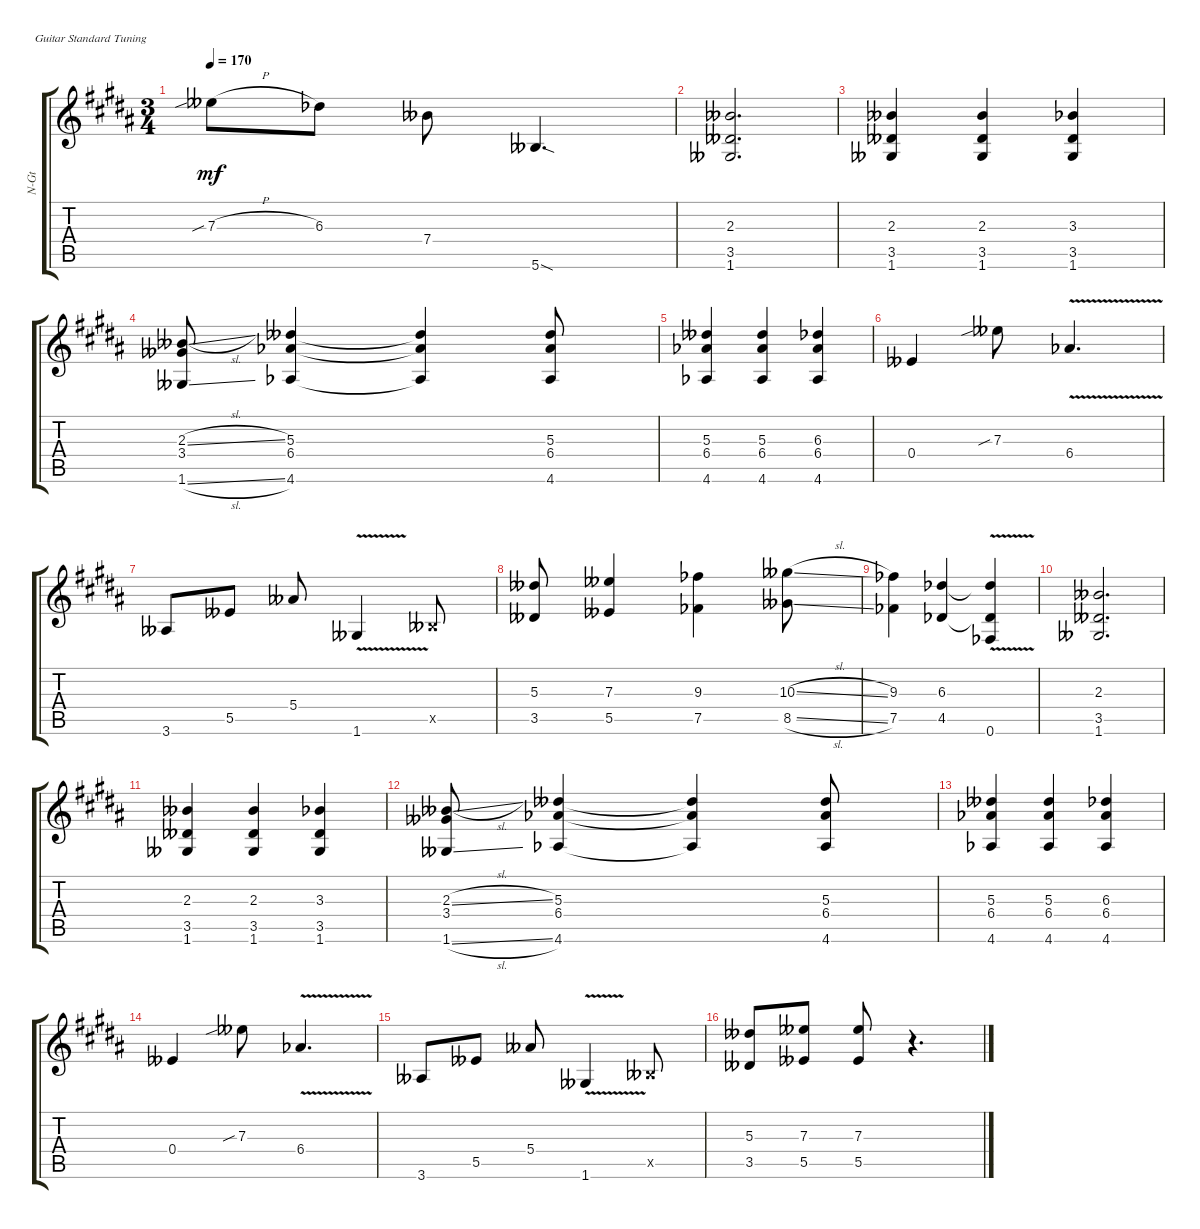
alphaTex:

\defaultSystemsLayout 4
\bracketExtendMode groupsimilarinstruments
\otherSystemsTrackNameOrientation horizontal
\track ("Nylon Guitar" "N-Gt") {instrument acousticguitarnylon}
\staff {score tabs}
\tuning (E4 B3 G3 D3 A2 E2)
\ts (3 4)
\tempo 170
\clef g2
\ks b
7.3{sib h acc bb}.8{dy mf beam Down} 6.3{acc b}.8{beam Down} 7.4{acc bb}.8{beam Down} 5.6{sod acc bb}.4{d beam Up} |
(1.6{acc bb} 3.5{acc bb} 2.3{acc bb}).2{d beam Up} |
(1.6{acc bb} 3.5{acc bb} 2.3{acc bb}).4{beam Up} (1.6{acc bb} 3.5{acc bb} 2.3{acc bb}).4{beam Up} (1.6{acc bb} 3.5{acc bb} 3.3{acc b}).4{beam Up} |
(1.6{sl acc bb} 2.3{sl acc bb} 3.4{acc bb}).8{beam Up} (4.6{acc b} 6.4{acc b} 5.3{acc bb}).4{beam Up} (4.6{t acc b} 6.4{t acc b} 5.3{t acc bb}).4{beam Up} (4.6{acc b} 6.4{acc b} 5.3{acc bb}).8{beam Up} |
(4.6{acc b} 6.4{acc b} 5.3{acc bb}).4{beam Up} (4.6{acc b} 6.4{acc b} 5.3{acc bb}).4{beam Up} (4.6{acc b} 6.4{acc b} 6.3{acc b}).4{beam Up} |
0.4{acc bb}.4{beam Up} 7.3{sib acc bb}.8{beam Down} 6.4{v acc b}.4{d beam Up} |
3.6{acc bb}.8{beam Up} 5.5{acc bb}.8{beam Up} 5.4{acc bb}.8{beam Up} 1.6{v acc bb}.4{beam Up} 0.5{x acc bb}.8{beam Up} |
(3.5{acc bb} 5.3{acc bb}).8{beam Up} (5.5{acc bb} 7.3{acc bb}).4{beam Up} (7.5{acc b} 9.3{acc b}).4{beam Down} (8.5{sl acc bb} 10.3{sl acc bb}).8{beam Down} |
(7.5{acc b} 9.3{acc b}).4{beam Down} (4.5{acc b} 6.3{acc b}).4{beam Up} (4.5{v t acc b} 6.3{v t acc b} 0.6{acc b}).4{beam Up} |
(1.6{acc bb} 3.5{acc bb} 2.3{acc bb}).2{d beam Up} |
(1.6{acc bb} 3.5{acc bb} 2.3{acc bb}).4{beam Up} (1.6{acc bb} 3.5{acc bb} 2.3{acc bb}).4{beam Up} (1.6{acc bb} 3.5{acc bb} 3.3{acc b}).4{beam Up} |
(1.6{sl acc bb} 2.3{sl acc bb} 3.4{acc bb}).8{beam Up} (4.6{acc b} 6.4{acc b} 5.3{acc bb}).4{beam Up} (4.6{t acc b} 6.4{t acc b} 5.3{t acc bb}).4{beam Up} (4.6{acc b} 6.4{acc b} 5.3{acc bb}).8{beam Up} |
(4.6{acc b} 6.4{acc b} 5.3{acc bb}).4{beam Up} (4.6{acc b} 6.4{acc b} 5.3{acc bb}).4{beam Up} (4.6{acc b} 6.4{acc b} 6.3{acc b}).4{beam Up} |
0.4{acc bb}.4{beam Up} 7.3{sib acc bb}.8{beam Down} 6.4{v acc b}.4{d beam Up} |
3.6{acc bb}.8{beam Up} 5.5{acc bb}.8{beam Up} 5.4{acc bb}.8{beam Up} 1.6{v acc bb}.4{beam Up} 0.5{x acc bb}.8{beam Up} |
(3.5{acc bb} 5.3{acc bb}).8{beam Up} (5.5{acc bb} 7.3{acc bb}).8{beam Up} (7.3{acc bb} 5.5{acc bb}).8{beam Up} r.4{d beam Up}
